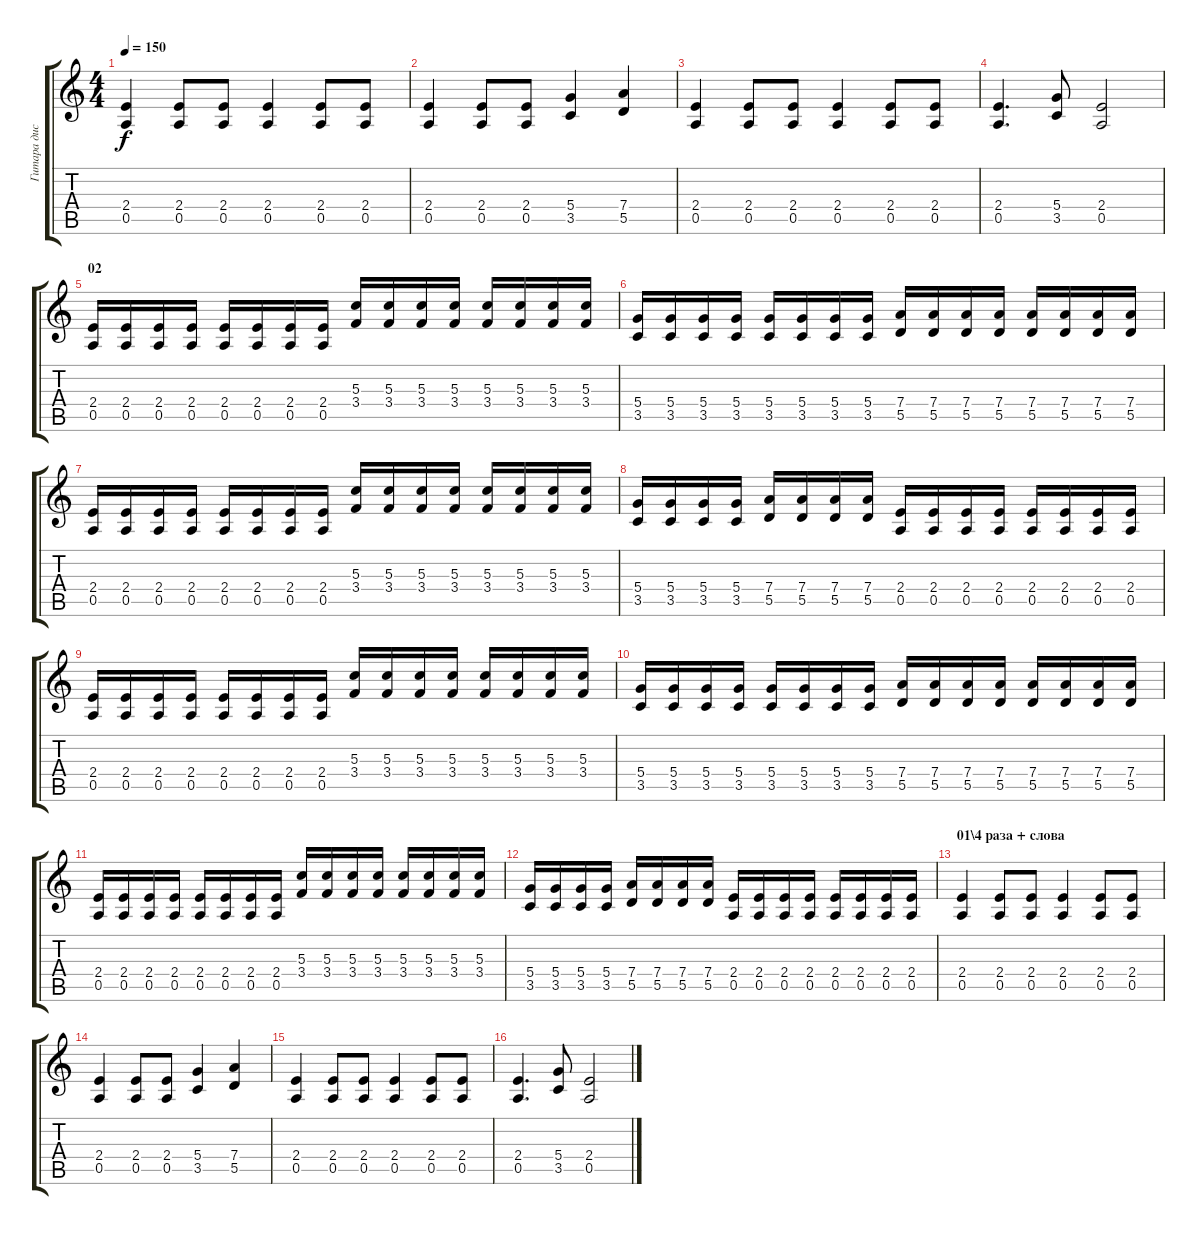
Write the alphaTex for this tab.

\track ("Гитара дист 2" "Гитара дис") {instrument distortionguitar}
\staff {score tabs}
\tuning (E4 B3 G3 D3 A2 E2) {hide}
\ts (4 4)
\tempo 150
\clef g2
\ks c
(2.4 0.5).4{dy f} (2.4 0.5).8 (2.4 0.5).8 (2.4 0.5).4 (2.4 0.5).8 (2.4 0.5).8 |
(2.4 0.5).4 (2.4 0.5).8 (2.4 0.5).8 (5.4 3.5).4 (7.4 5.5).4 |
(2.4 0.5).4 (2.4 0.5).8 (2.4 0.5).8 (2.4 0.5).4 (2.4 0.5).8 (2.4 0.5).8 |
(2.4 0.5).4{d} (5.4 3.5).8 (2.4 0.5).2 |
\section ("" "02")
(2.4 0.5).16 (2.4 0.5).16 (2.4 0.5).16 (2.4 0.5).16 (2.4 0.5).16 (2.4 0.5).16 (2.4 0.5).16 (2.4 0.5).16 (5.3 3.4).16 (5.3 3.4).16 (5.3 3.4).16 (5.3 3.4).16 (5.3 3.4).16 (5.3 3.4).16 (5.3 3.4).16 (5.3 3.4).16 |
(5.4 3.5).16 (5.4 3.5).16 (5.4 3.5).16 (5.4 3.5).16 (5.4 3.5).16 (5.4 3.5).16 (5.4 3.5).16 (5.4 3.5).16 (7.4 5.5).16 (7.4 5.5).16 (7.4 5.5).16 (7.4 5.5).16 (7.4 5.5).16 (7.4 5.5).16 (7.4 5.5).16 (7.4 5.5).16 |
(2.4 0.5).16 (2.4 0.5).16 (2.4 0.5).16 (2.4 0.5).16 (2.4 0.5).16 (2.4 0.5).16 (2.4 0.5).16 (2.4 0.5).16 (5.3 3.4).16 (5.3 3.4).16 (5.3 3.4).16 (5.3 3.4).16 (5.3 3.4).16 (5.3 3.4).16 (5.3 3.4).16 (5.3 3.4).16 |
(5.4 3.5).16 (5.4 3.5).16 (5.4 3.5).16 (5.4 3.5).16 (7.4 5.5).16 (7.4 5.5).16 (7.4 5.5).16 (7.4 5.5).16 (2.4 0.5).16 (2.4 0.5).16 (2.4 0.5).16 (2.4 0.5).16 (2.4 0.5).16 (2.4 0.5).16 (2.4 0.5).16 (2.4 0.5).16 |
(2.4 0.5).16 (2.4 0.5).16 (2.4 0.5).16 (2.4 0.5).16 (2.4 0.5).16 (2.4 0.5).16 (2.4 0.5).16 (2.4 0.5).16 (5.3 3.4).16 (5.3 3.4).16 (5.3 3.4).16 (5.3 3.4).16 (5.3 3.4).16 (5.3 3.4).16 (5.3 3.4).16 (5.3 3.4).16 |
(5.4 3.5).16 (5.4 3.5).16 (5.4 3.5).16 (5.4 3.5).16 (5.4 3.5).16 (5.4 3.5).16 (5.4 3.5).16 (5.4 3.5).16 (7.4 5.5).16 (7.4 5.5).16 (7.4 5.5).16 (7.4 5.5).16 (7.4 5.5).16 (7.4 5.5).16 (7.4 5.5).16 (7.4 5.5).16 |
(2.4 0.5).16 (2.4 0.5).16 (2.4 0.5).16 (2.4 0.5).16 (2.4 0.5).16 (2.4 0.5).16 (2.4 0.5).16 (2.4 0.5).16 (5.3 3.4).16 (5.3 3.4).16 (5.3 3.4).16 (5.3 3.4).16 (5.3 3.4).16 (5.3 3.4).16 (5.3 3.4).16 (5.3 3.4).16 |
(5.4 3.5).16 (5.4 3.5).16 (5.4 3.5).16 (5.4 3.5).16 (7.4 5.5).16 (7.4 5.5).16 (7.4 5.5).16 (7.4 5.5).16 (2.4 0.5).16 (2.4 0.5).16 (2.4 0.5).16 (2.4 0.5).16 (2.4 0.5).16 (2.4 0.5).16 (2.4 0.5).16 (2.4 0.5).16 |
\section ("" "01\\4 раза + слова")
(2.4 0.5).4 (2.4 0.5).8 (2.4 0.5).8 (2.4 0.5).4 (2.4 0.5).8 (2.4 0.5).8 |
(2.4 0.5).4 (2.4 0.5).8 (2.4 0.5).8 (5.4 3.5).4 (7.4 5.5).4 |
(2.4 0.5).4 (2.4 0.5).8 (2.4 0.5).8 (2.4 0.5).4 (2.4 0.5).8 (2.4 0.5).8 |
(2.4 0.5).4{d} (5.4 3.5).8 (2.4 0.5).2
